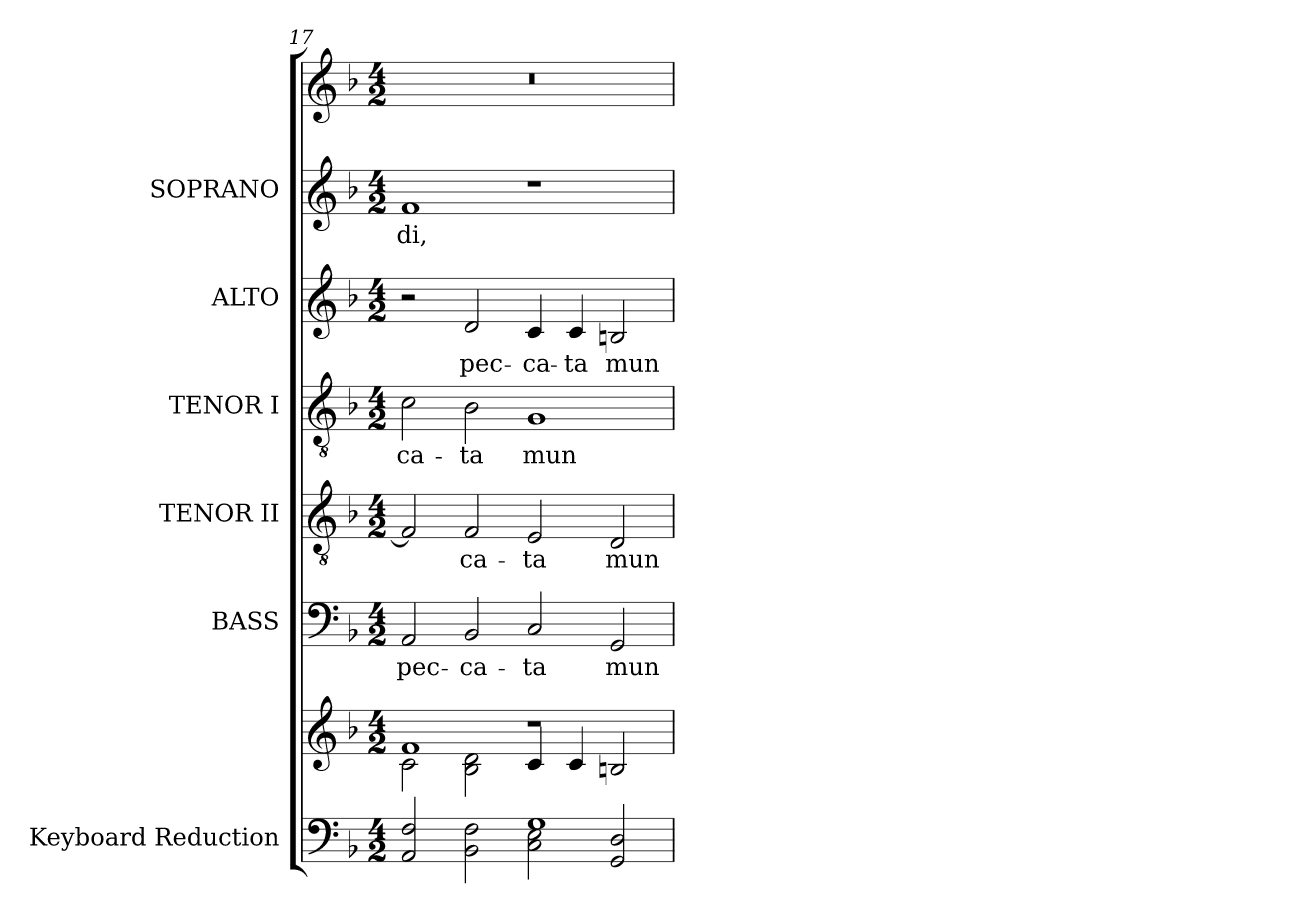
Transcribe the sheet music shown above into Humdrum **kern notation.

**kern	**kern	**kern	**text	**kern	**text	**kern	**text	**kern	**text	**kern	**text	**kern
*part7	*part7	*part6	*part6	*part5	*part5	*part4	*part4	*part3	*part3	*part2	*part2	*part1
*staff8	*staff7	*staff6	*staff6	*staff5	*staff5	*staff4	*staff4	*staff3	*staff3	*staff2	*staff2	*staff1
*I"Keyboard Reduction	*	*I"BASS	*	*I"TENOR II	*	*I"TENOR I	*	*I"ALTO	*	*I"SOPRANO	*	*
*I'Reduc.	*	*I'B.	*	*I'T. II	*	*I'T. I	*	*I'A.	*	*I'S.	*	*
!!LO:PB:g=z
*clefF4	*clefG2	*clefF4	*	*clefGv2	*	*clefGv2	*	*clefG2	*	*clefG2	*	*clefG2
*	*	*	*	*ITrd7c12	*	*ITrd7c12	*	*	*	*	*	*
*k[b-]	*k[b-]	*k[b-]	*	*k[b-]	*	*k[b-]	*	*k[b-]	*	*k[b-]	*	*k[b-]
*F:	*F:	*F:	*	*F:	*	*F:	*	*F:	*	*F:	*	*F:
*M4/2	*M4/2	*M4/2	*	*M4/2	*	*M4/2	*	*M4/2	*	*M4/2	*	*M4/2
=17	=17	=17	=17	=17	=17	=17	=17	=17	=17	=17	=17	=17
*^	*^	*	*	*	*	*	*	*	*	*	*	*
*	*	*	*^	*	*	*	*	*	*	*	*	*	*	*
!	!	!	!	!	!	!LO:LY:b:color=#000000	!	!	!	!	!	!	!	!	!
!	!	!	!	!	!	!	!	!	!	!LO:LY:b:color=#000000	!	!	!	!	!
!	!	!	!	!	!	!	!	!	!	!	!	!	!	!LO:LY:b:color=#000000	!LO:N:vis=1
1ryy	2AAi/ 2Fi	1fi	2ryy	2ci\	2AAi/	pec-	2FFi/]	.	2Ci\	-ca-	2r	.	1fi	-di,	0r
!	!	!	!	!	!	!LO:LY:b:color=#000000	!	!	!	!	!	!	!	!	!
!	!	!	!	!	!	!	!	!LO:LY:b:color=#000000	!	!	!	!	!	!	!
!	!	!	!	!	!	!	!	!	!	!LO:LY:b:color=#000000	!	!	!	!	!
!	!	!	!	!	!	!	!	!	!	!	!	!LO:LY:b:color=#000000	!	!	!
.	2BB-i\ 2Fi	.	2B-i\ 2di	1.ryy	2BB-i/	-ca-	2FFi/	-ca-	2BB-i\	-ta	2di/	pec-	.	.	.
!	!	!	!	!	!	!LO:LY:b:color=#000000	!	!	!	!	!	!	!	!	!
!	!	!	!	!	!	!	!	!LO:LY:b:color=#000000	!	!	!	!	!	!	!
!	!	!	!	!	!	!	!	!	!	!LO:LY:b:color=#000000	!	!	!	!	!
!	!	!	!	!	!	!	!	!	!	!	!	!LO:LY:b:color=#000000	!	!	!
1Gi	2Ci\ 2Ei	1r	4ci/	.	2Ci/	-ta	2EEi/	-ta	1GGi	mun-	4ci/	-ca-	1r	.	.
!	!	!	!	!	!	!	!	!	!	!	!	!LO:LY:b:color=#000000	!	!	!
.	.	.	4ci/	.	.	.	.	.	.	.	4ci/	-ta	.	.	.
!	!	!	!	!	!	!LO:LY:b:color=#000000	!	!	!	!	!	!	!	!	!
!	!	!	!	!	!	!	!	!LO:LY:b:color=#000000	!	!	!	!	!	!	!
!	!	!	!	!	!	!	!	!	!	!	!	!LO:LY:b:color=#000000	!	!	!
.	2GGi/ 2Di	.	2Bni/	.	2GGi/	mun-	2DDi/	mun-	.	.	2Bni/	mun-	.	.	.
*v	*v	*	*	*	*	*	*	*	*	*	*	*	*	*	*
*	*v	*v	*v	*	*	*	*	*	*	*	*	*	*	*
=	=	=	=	=	=	=	=	=	=	=	=	=
*-	*-	*-	*-	*-	*-	*-	*-	*-	*-	*-	*-	*-
